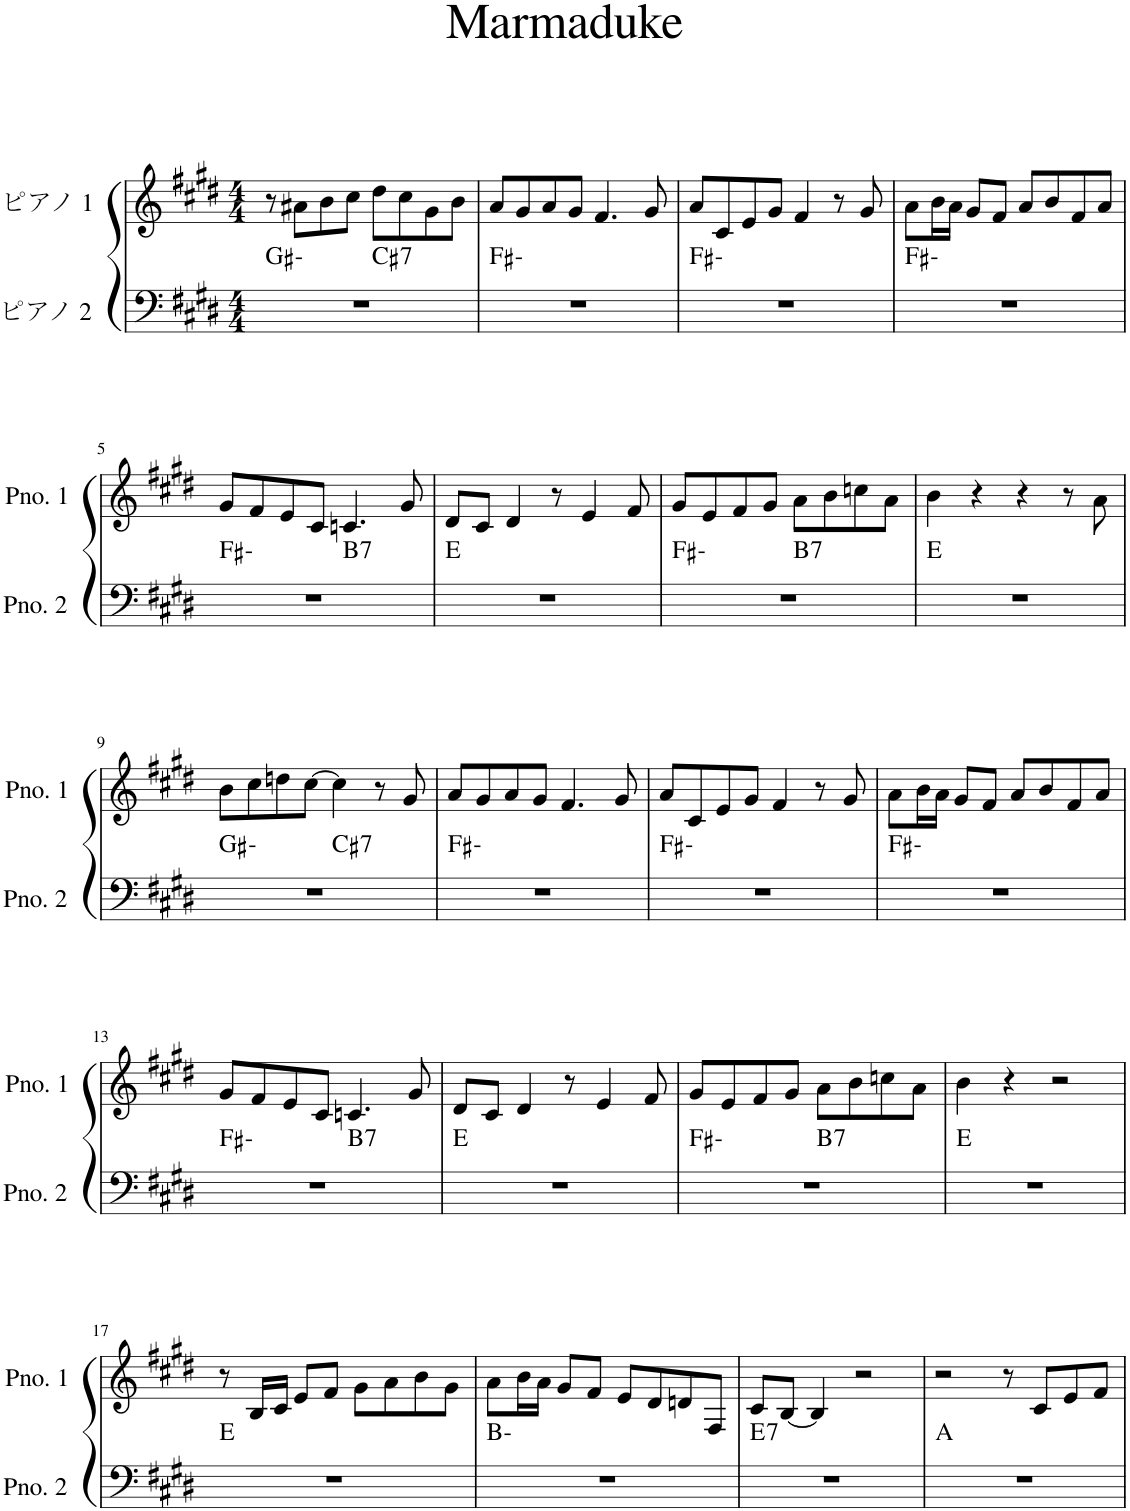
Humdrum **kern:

**kern	**harte	**kern
*part2	*part2	*part1
*staff2	*	*staff1
*I"ピアノ 2	*	*I"ピアノ 1
*clefF4	*	*clefG2
*k[f#c#g#d#]	*	*k[f#c#g#d#]
*M4/4	*	*M4/4
=1	=1	=1
*^	*	*
1r	2ryy	G#:min	8r
.	.	.	8a#X\L
.	.	.	8b\
.	.	.	8cc#\J
!	!	!LO:H:kt=7	!
.	2ryy	C#:7	8dd#\L
.	.	.	8cc#\
.	.	.	8g#\
.	.	.	8b\J
*v	*v	*	*
=2	=2	=2
1r	F#:min	8a/L
.	.	8g#/
.	.	8a/
.	.	8g#/J
.	.	4.f#/
.	.	8g#/
=3	=3	=3
1r	F#:min	8a/L
.	.	8c#/
.	.	8e/
.	.	8g#/J
.	.	4f#/
.	.	8r
.	.	8g#/
=4	=4	=4
1r	F#:min	8a\L
.	.	16b\L
.	.	16a\JJ
.	.	8g#/L
.	.	8f#/J
.	.	8a/L
.	.	8b/
.	.	8f#/
.	.	8a/J
!!LO:LB:g=z
=5	=5	=5
*^	*	*
1r	2ryy	F#:min	8g#/L
.	.	.	8f#/
.	.	.	8e/
.	.	.	8c#/J
!	!	!LO:H:kt=7	!
.	2ryy	B:7	4.cn/
.	.	.	8g#/
*v	*v	*	*
=6	=6	=6
1r	E:maj	8d#/L
.	.	8c#/J
.	.	4d#/
.	.	8r
.	.	4e/
.	.	8f#/
=7	=7	=7
*^	*	*
1r	2ryy	F#:min	8g#/L
.	.	.	8e/
.	.	.	8f#/
.	.	.	8g#/J
!	!	!LO:H:kt=7	!
.	2ryy	B:7	8a\L
.	.	.	8b\
.	.	.	8ccn\
.	.	.	8a\J
*v	*v	*	*
=8	=8	=8
1r	E:maj	4b\
.	.	4r
.	.	4r
.	.	8r
.	.	8a\
!!LO:LB:g=z
=9	=9	=9
*^	*	*
1r	2ryy	G#:min	8b\L
.	.	.	8cc#\
.	.	.	8ddn\
.	.	.	[8cc#\J
!	!	!LO:H:kt=7	!
.	2ryy	C#:7	4cc#\]
.	.	.	8r
.	.	.	8g#/
*v	*v	*	*
=10	=10	=10
1r	F#:min	8a/L
.	.	8g#/
.	.	8a/
.	.	8g#/J
.	.	4.f#/
.	.	8g#/
=11	=11	=11
1r	F#:min	8a/L
.	.	8c#/
.	.	8e/
.	.	8g#/J
.	.	4f#/
.	.	8r
.	.	8g#/
=12	=12	=12
1r	F#:min	8a\L
.	.	16b\L
.	.	16a\JJ
.	.	8g#/L
.	.	8f#/J
.	.	8a/L
.	.	8b/
.	.	8f#/
.	.	8a/J
!!LO:LB:g=z
=13	=13	=13
*^	*	*
1r	2ryy	F#:min	8g#/L
.	.	.	8f#/
.	.	.	8e/
.	.	.	8c#/J
!	!	!LO:H:kt=7	!
.	2ryy	B:7	4.cn/
.	.	.	8g#/
*v	*v	*	*
=14	=14	=14
1r	E:maj	8d#/L
.	.	8c#/J
.	.	4d#/
.	.	8r
.	.	4e/
.	.	8f#/
=15	=15	=15
*^	*	*
1r	2ryy	F#:min	8g#/L
.	.	.	8e/
.	.	.	8f#/
.	.	.	8g#/J
!	!	!LO:H:kt=7	!
.	2ryy	B:7	8a\L
.	.	.	8b\
.	.	.	8ccn\
.	.	.	8a\J
*v	*v	*	*
=16	=16	=16
1r	E:maj	4b\
.	.	4r
.	.	2r
!!LO:LB:g=z
=17	=17	=17
1r	E:maj	8r
.	.	16B/LL
.	.	16c#/JJ
.	.	8e/L
.	.	8f#/J
.	.	8g#\L
.	.	8a\
.	.	8b\
.	.	8g#\J
=18	=18	=18
1r	B:min	8a\L
.	.	16b\L
.	.	16a\JJ
.	.	8g#/L
.	.	8f#/J
.	.	8e/L
.	.	8d#/
.	.	8dn/
.	.	8F#/J
=19	=19	=19
!	!LO:H:kt=7	!
1r	E:7	8c#/L
.	.	[8B/J
.	.	4B/]
.	.	2r
=20	=20	=20
1r	A:maj	2r
.	.	8r
.	.	8c#/L
.	.	8e/
.	.	8f#/J
=	=	=
*-	*-	*-
